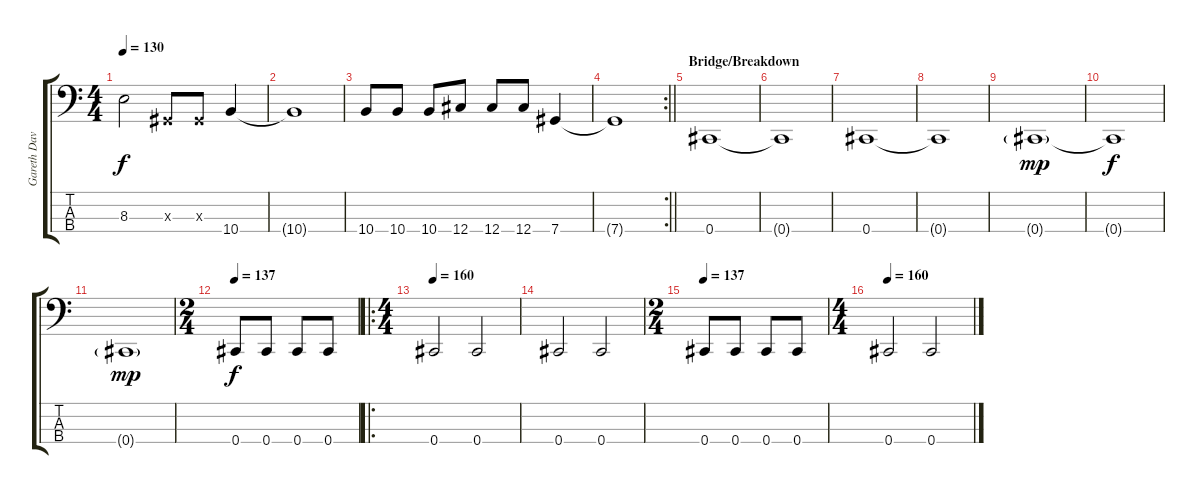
\track ("Gareth Davies" "Gareth Dav") {instrument electricbassfinger}
\staff {score tabs}
\tuning (Gb2 Db2 Ab1 Db1) {hide}
\ts (4 4)
\tempo 130
\clef f4
\ks c
8.3.2{dy f} 0.3{x}.8 0.3{x}.8 10.4.4 |
10.4{t}.1 |
10.4.8 10.4.8 10.4.8 12.4.8 12.4.8 12.4.8 7.4.4 |
\rc 2
\barLineRight lightlight
7.4{t}.1 |
\section ("" "Bridge/Breakdown")
0.4.1 |
0.4{t}.1 |
0.4.1 |
0.4{t}.1 |
0.4{g}.1{dy mp} |
0.4{t}.1{dy f} |
0.4{g}.1{dy mp} |
\ts (2 4)
\tempo 137
0.4.8{dy f} 0.4.8 0.4.8 0.4.8 |
\ro
\ts (4 4)
\tempo 160
0.4.2 0.4.2 |
0.4.2 0.4.2 |
\ts (2 4)
\tempo 137
0.4.8 0.4.8 0.4.8 0.4.8 |
\ts (4 4)
\tempo 160
0.4.2 0.4.2
